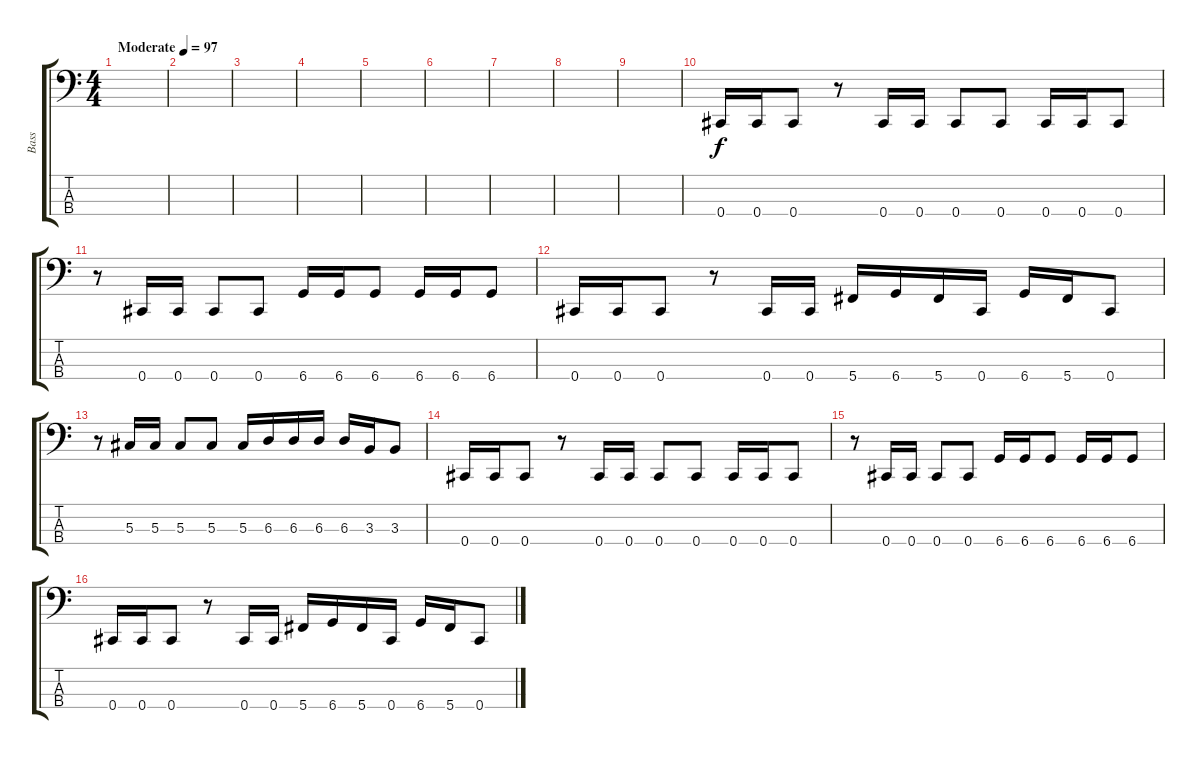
\track ("Bass" "Bass") {instrument electricbassfinger}
\staff {score tabs}
\tuning (Gb2 Db2 Ab1 Db1) {hide}
\ts (4 4)
\tempo (97 "Moderate")
\clef f4
\ks c
|
|
|
|
|
|
|
|
|
0.4.16 0.4.16 0.4.8 r.8 0.4.16 0.4.16 0.4.8 0.4.8 0.4.16 0.4.16 0.4.8 |
r.8 0.4.16 0.4.16 0.4.8 0.4.8 6.4.16 6.4.16 6.4.8 6.4.16 6.4.16 6.4.8 |
0.4.16 0.4.16 0.4.8 r.8 0.4.16 0.4.16 5.4.16 6.4.16 5.4.16 0.4.16 6.4.16 5.4.16 0.4.8 |
r.8 5.3.16 5.3.16 5.3.8 5.3.8 5.3.16 6.3.16 6.3.16 6.3.16 6.3.16 3.3.16 3.3.8 |
0.4.16 0.4.16 0.4.8 r.8 0.4.16 0.4.16 0.4.8 0.4.8 0.4.16 0.4.16 0.4.8 |
r.8 0.4.16 0.4.16 0.4.8 0.4.8 6.4.16 6.4.16 6.4.8 6.4.16 6.4.16 6.4.8 |
0.4.16 0.4.16 0.4.8 r.8 0.4.16 0.4.16 5.4.16 6.4.16 5.4.16 0.4.16 6.4.16 5.4.16 0.4.8
